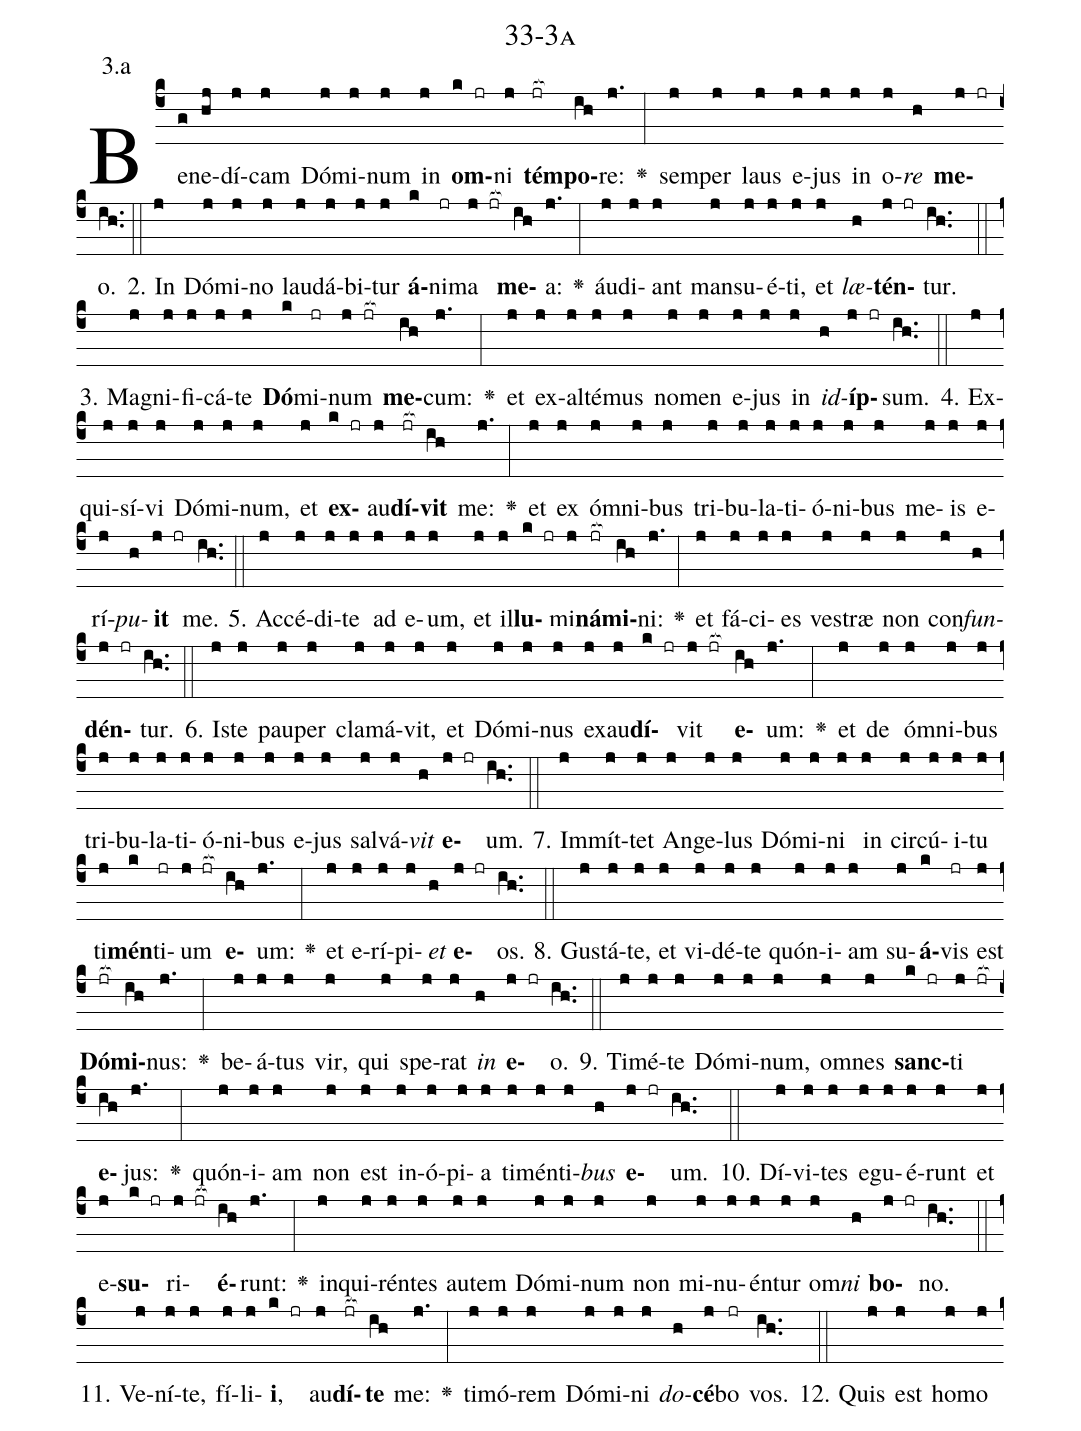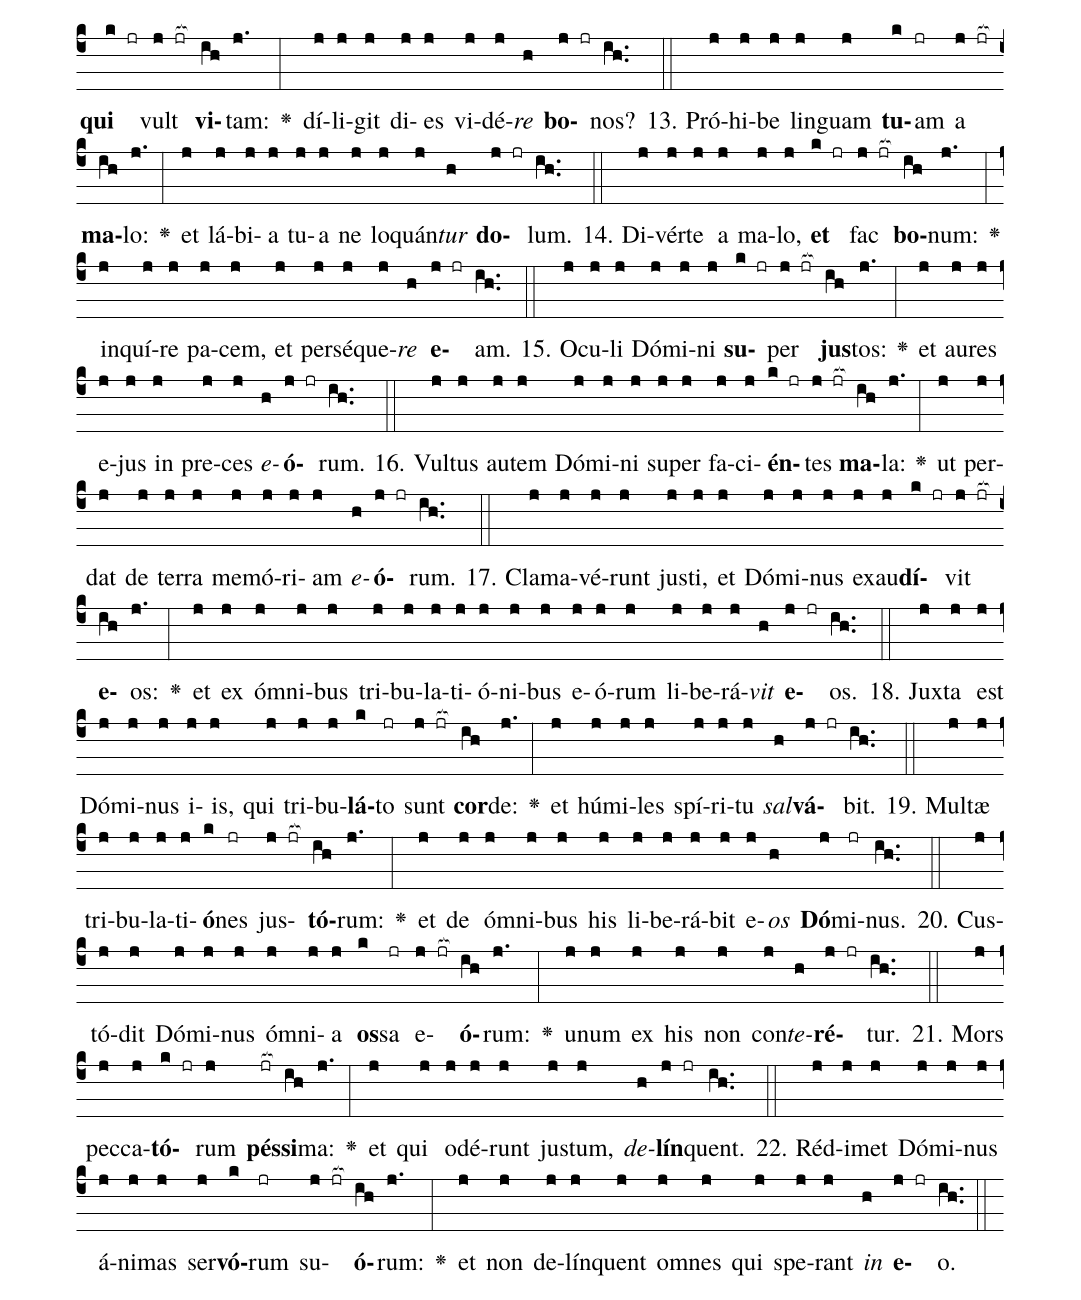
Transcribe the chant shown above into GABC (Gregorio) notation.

name: 33-3a;
annotation: 3.a;
%%
(c4)Be(g)ne(hj)dí(j)cam(j) Dó(j)mi(j)num(j) in(j) <b>om</b>(k jr)ni(j) <b>tém</b>(jr[ocb:1{])<b>po</b>(ih[ocb:0}])re:(j.) <v>\greheightstar</v>(:) sem(j)per(j) laus(j) e(j)jus(j) in(j) o(j)<i>re</i>(h) <b>me</b>(j jr)o.(ih..) (::)
2. In(j) Dó(j)mi(j)no(j) lau(j)dá(j)bi(j)tur(j) <b>á</b>(k)ni(jr)ma(j jr[ocb:1{]) <b>me</b>(ih[ocb:0}])a:(j.) <v>\greheightstar</v>(:) áu(j)di(j)ant(j) man(j)su(j)é(j)ti,(j) et(j) <i>læ</i>(h)<b>tén</b>(j jr)tur.(ih..) (::)
3. Ma(j)gni(j)fi(j)cá(j)te(j) <b>Dó</b>(k)mi(jr)num(j jr[ocb:1{]) <b>me</b>(ih[ocb:0}])cum:(j.) <v>\greheightstar</v>(:) et(j) ex(j)al(j)té(j)mus(j) no(j)men(j) e(j)jus(j) in(j) <i>id</i>(h)<b>íp</b>(j jr)sum.(ih..) (::)
4. Ex(j)qui(j)sí(j)vi(j) Dó(j)mi(j)num,(j) et(j) <b>ex</b>(k jr)au(j)<b>dí</b>(jr[ocb:1{])<b>vit</b>(ih[ocb:0}]) me:(j.) <v>\greheightstar</v>(:) et(j) ex(j) óm(j)ni(j)bus(j) tri(j)bu(j)la(j)ti(j)ó(j)ni(j)bus(j) me(j)is(j) e(j)rí(j)<i>pu</i>(h)<b>it</b>(j jr) me.(ih..) (::)
5. Ac(j)cé(j)di(j)te(j) ad(j) e(j)um,(j) et(j) il(j)<b>lu</b>(k jr)mi(j)<b>ná</b>(jr[ocb:1{])<b>mi</b>(ih[ocb:0}])ni:(j.) <v>\greheightstar</v>(:) et(j) fá(j)ci(j)es(j) ves(j)træ(j) non(j) con(j)<i>fun</i>(h)<b>dén</b>(j jr)tur.(ih..) (::)
6. Is(j)te(j) pau(j)per(j) cla(j)má(j)vit,(j) et(j) Dó(j)mi(j)nus(j) ex(j)au(j)<b>dí</b>(k jr)vit(j jr[ocb:1{]) <b>e</b>(ih[ocb:0}])um:(j.) <v>\greheightstar</v>(:) et(j) de(j) óm(j)ni(j)bus(j) tri(j)bu(j)la(j)ti(j)ó(j)ni(j)bus(j) e(j)jus(j) sal(j)vá(j)<i>vit</i>(h) <b>e</b>(j jr)um.(ih..) (::)
7. Im(j)mít(j)tet(j) An(j)ge(j)lus(j) Dó(j)mi(j)ni(j) in(j) cir(j)cú(j)i(j)tu(j) ti(j)<b>mén</b>(k)ti(jr)um(j jr[ocb:1{]) <b>e</b>(ih[ocb:0}])um:(j.) <v>\greheightstar</v>(:) et(j) e(j)rí(j)pi(j)<i>et</i>(h) <b>e</b>(j jr)os.(ih..) (::)
8. Gus(j)tá(j)te,(j) et(j) vi(j)dé(j)te(j) quón(j)i(j)am(j) su(j)<b>á</b>(k)vis(jr) est(j) <b>Dó</b>(jr[ocb:1{])<b>mi</b>(ih[ocb:0}])nus:(j.) <v>\greheightstar</v>(:) be(j)á(j)tus(j) vir,(j) qui(j) spe(j)rat(j) <i>in</i>(h) <b>e</b>(j jr)o.(ih..) (::)
9. Ti(j)mé(j)te(j) Dó(j)mi(j)num,(j) om(j)nes(j) <b>sanc</b>(k jr)ti(j jr[ocb:1{]) <b>e</b>(ih[ocb:0}])jus:(j.) <v>\greheightstar</v>(:) quón(j)i(j)am(j) non(j) est(j) in(j)ó(j)pi(j)a(j) ti(j)mén(j)ti(j)<i>bus</i>(h) <b>e</b>(j jr)um.(ih..) (::)
10. Dí(j)vi(j)tes(j) e(j)gu(j)é(j)runt(j) et(j) e(j)<b>su</b>(k jr)ri(j jr[ocb:1{])<b>é</b>(ih[ocb:0}])runt:(j.) <v>\greheightstar</v>(:) in(j)qui(j)rén(j)tes(j) au(j)tem(j) Dó(j)mi(j)num(j) non(j) mi(j)nu(j)én(j)tur(j) om(j)<i>ni</i>(h) <b>bo</b>(j jr)no.(ih..) (::)
11. Ve(j)ní(j)te,(j) fí(j)li(j)<b>i</b>,(k jr) au(j)<b>dí</b>(jr[ocb:1{])<b>te</b>(ih[ocb:0}]) me:(j.) <v>\greheightstar</v>(:) ti(j)mó(j)rem(j) Dó(j)mi(j)ni(j) <i>do</i>(h)<b>cé</b>(j)bo(jr) vos.(ih..) (::)
12. Quis(j) est(j) ho(j)mo(j) <b>qui</b>(k jr) vult(j jr[ocb:1{]) <b>vi</b>(ih[ocb:0}])tam:(j.) <v>\greheightstar</v>(:) dí(j)li(j)git(j) di(j)es(j) vi(j)dé(j)<i>re</i>(h) <b>bo</b>(j jr)nos?(ih..) (::)
13. Pró(j)hi(j)be(j) lin(j)guam(j) <b>tu</b>(k)am(jr) a(j jr[ocb:1{]) <b>ma</b>(ih[ocb:0}])lo:(j.) <v>\greheightstar</v>(:) et(j) lá(j)bi(j)a(j) tu(j)a(j) ne(j) lo(j)quán(j)<i>tur</i>(h) <b>do</b>(j jr)lum.(ih..) (::)
14. Di(j)vér(j)te(j) a(j) ma(j)lo,(j) <b>et</b>(k jr) fac(j jr[ocb:1{]) <b>bo</b>(ih[ocb:0}])num:(j.) <v>\greheightstar</v>(:) in(j)quí(j)re(j) pa(j)cem,(j) et(j) per(j)sé(j)que(j)<i>re</i>(h) <b>e</b>(j jr)am.(ih..) (::)
15. O(j)cu(j)li(j) Dó(j)mi(j)ni(j) <b>su</b>(k jr)per(j jr[ocb:1{]) <b>jus</b>(ih[ocb:0}])tos:(j.) <v>\greheightstar</v>(:) et(j) au(j)res(j) e(j)jus(j) in(j) pre(j)ces(j) <i>e</i>(h)<b>ó</b>(j jr)rum.(ih..) (::)
16. Vul(j)tus(j) au(j)tem(j) Dó(j)mi(j)ni(j) su(j)per(j) fa(j)ci(j)<b>én</b>(k jr)tes(j jr[ocb:1{]) <b>ma</b>(ih[ocb:0}])la:(j.) <v>\greheightstar</v>(:) ut(j) per(j)dat(j) de(j) ter(j)ra(j) me(j)mó(j)ri(j)am(j) <i>e</i>(h)<b>ó</b>(j jr)rum.(ih..) (::)
17. Cla(j)ma(j)vé(j)runt(j) jus(j)ti,(j) et(j) Dó(j)mi(j)nus(j) ex(j)au(j)<b>dí</b>(k jr)vit(j jr[ocb:1{]) <b>e</b>(ih[ocb:0}])os:(j.) <v>\greheightstar</v>(:) et(j) ex(j) óm(j)ni(j)bus(j) tri(j)bu(j)la(j)ti(j)ó(j)ni(j)bus(j) e(j)ó(j)rum(j) li(j)be(j)rá(j)<i>vit</i>(h) <b>e</b>(j jr)os.(ih..) (::)
18. Jux(j)ta(j) est(j) Dó(j)mi(j)nus(j) i(j)is,(j) qui(j) tri(j)bu(j)<b>lá</b>(k)to(jr) sunt(j jr[ocb:1{]) <b>cor</b>(ih[ocb:0}])de:(j.) <v>\greheightstar</v>(:) et(j) hú(j)mi(j)les(j) spí(j)ri(j)tu(j) <i>sal</i>(h)<b>vá</b>(j jr)bit.(ih..) (::)
19. Mul(j)tæ(j) tri(j)bu(j)la(j)ti(j)<b>ó</b>(k)nes(jr) jus(j jr[ocb:1{])<b>tó</b>(ih[ocb:0}])rum:(j.) <v>\greheightstar</v>(:) et(j) de(j) óm(j)ni(j)bus(j) his(j) li(j)be(j)rá(j)bit(j) e(j)<i>os</i>(h) <b>Dó</b>(j)mi(jr)nus.(ih..) (::)
20. Cus(j)tó(j)dit(j) Dó(j)mi(j)nus(j) óm(j)ni(j)a(j) <b>os</b>(k)sa(jr) e(j jr[ocb:1{])<b>ó</b>(ih[ocb:0}])rum:(j.) <v>\greheightstar</v>(:) u(j)num(j) ex(j) his(j) non(j) con(j)<i>te</i>(h)<b>ré</b>(j jr)tur.(ih..) (::)
21. Mors(j) pec(j)ca(j)<b>tó</b>(k jr)rum(j) <b>pés</b>(jr[ocb:1{])<b>si</b>(ih[ocb:0}])ma:(j.) <v>\greheightstar</v>(:) et(j) qui(j) o(j)dé(j)runt(j) jus(j)tum,(j) <i>de</i>(h)<b>lín</b>(j jr)quent.(ih..) (::)
22. Réd(j)i(j)met(j) Dó(j)mi(j)nus(j) á(j)ni(j)mas(j) ser(j)<b>vó</b>(k)rum(jr) su(j jr[ocb:1{])<b>ó</b>(ih[ocb:0}])rum:(j.) <v>\greheightstar</v>(:) et(j) non(j) de(j)lín(j)quent(j) om(j)nes(j) qui(j) spe(j)rant(j) <i>in</i>(h) <b>e</b>(j jr)o.(ih..) (::)
